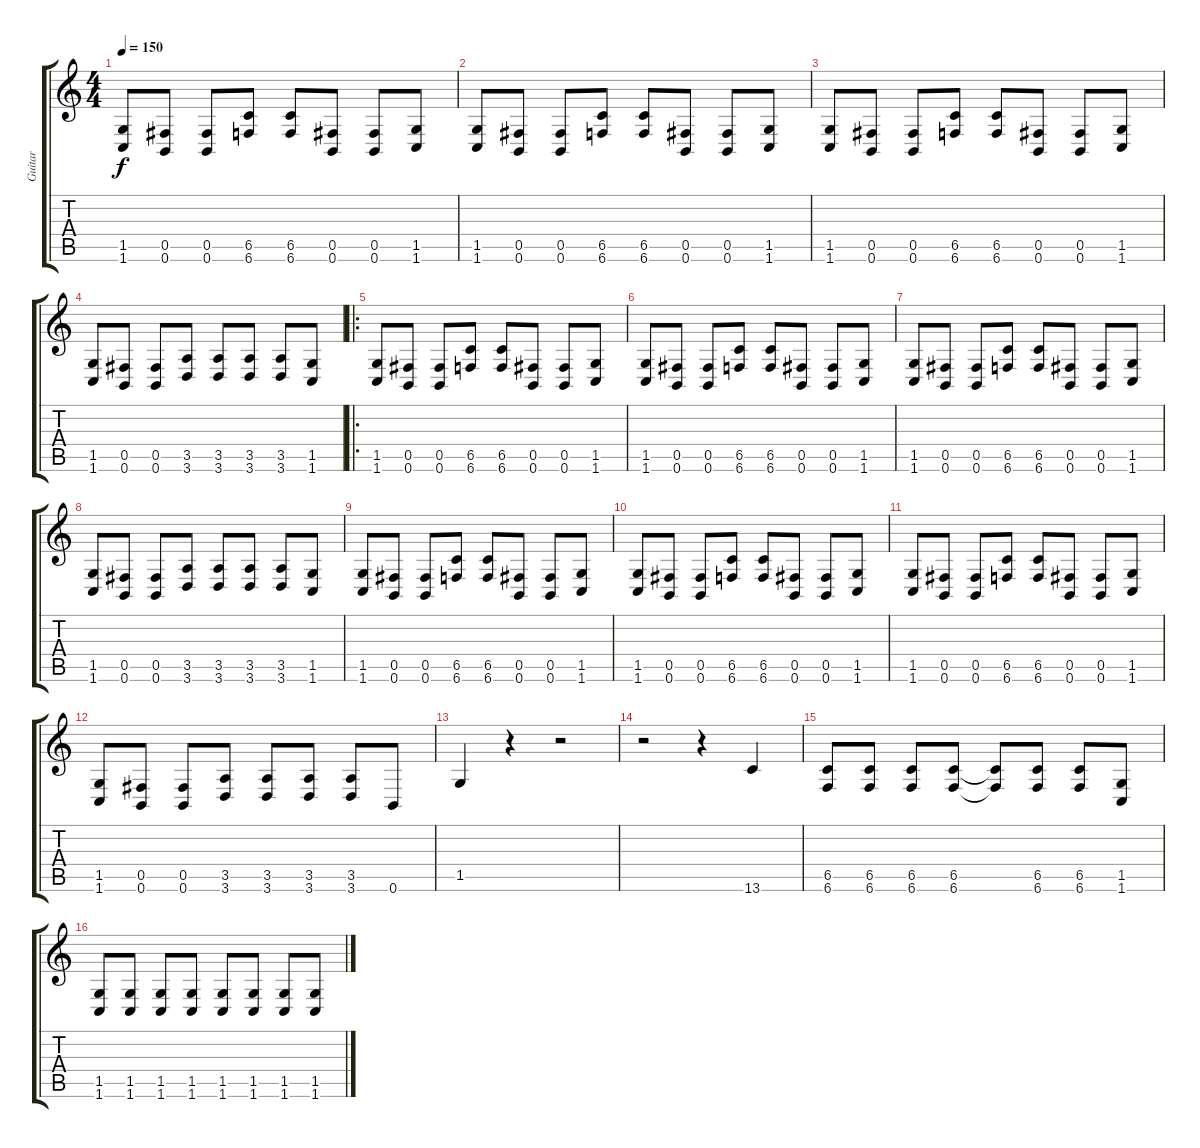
\track ("Guitar" "Guitar") {instrument distortionguitar}
\staff {score tabs}
\tuning (Db4 Ab3 E3 B2 Gb2 B1) {hide}
\ts (4 4)
\tempo 150
\clef g2
\ks c
(1.5 1.6).8{dy f} (0.5 0.6).8 (0.5 0.6).8 (6.5 6.6).8 (6.5 6.6).8 (0.5 0.6).8 (0.5 0.6).8 (1.5 1.6).8 |
(1.5 1.6).8 (0.5 0.6).8 (0.5 0.6).8 (6.5 6.6).8 (6.5 6.6).8 (0.5 0.6).8 (0.5 0.6).8 (1.5 1.6).8 |
(1.5 1.6).8 (0.5 0.6).8 (0.5 0.6).8 (6.5 6.6).8 (6.5 6.6).8 (0.5 0.6).8 (0.5 0.6).8 (1.5 1.6).8 |
(1.5 1.6).8 (0.5 0.6).8 (0.5 0.6).8 (3.5 3.6).8 (3.5 3.6).8 (3.5 3.6).8 (3.5 3.6).8 (1.5 1.6).8 |
\ro
(1.5 1.6).8 (0.5 0.6).8 (0.5 0.6).8 (6.5 6.6).8 (6.5 6.6).8 (0.5 0.6).8 (0.5 0.6).8 (1.5 1.6).8 |
(1.5 1.6).8 (0.5 0.6).8 (0.5 0.6).8 (6.5 6.6).8 (6.5 6.6).8 (0.5 0.6).8 (0.5 0.6).8 (1.5 1.6).8 |
(1.5 1.6).8 (0.5 0.6).8 (0.5 0.6).8 (6.5 6.6).8 (6.5 6.6).8 (0.5 0.6).8 (0.5 0.6).8 (1.5 1.6).8 |
(1.5 1.6).8 (0.5 0.6).8 (0.5 0.6).8 (3.5 3.6).8 (3.5 3.6).8 (3.5 3.6).8 (3.5 3.6).8 (1.5 1.6).8 |
(1.5 1.6).8 (0.5 0.6).8 (0.5 0.6).8 (6.5 6.6).8 (6.5 6.6).8 (0.5 0.6).8 (0.5 0.6).8 (1.5 1.6).8 |
(1.5 1.6).8 (0.5 0.6).8 (0.5 0.6).8 (6.5 6.6).8 (6.5 6.6).8 (0.5 0.6).8 (0.5 0.6).8 (1.5 1.6).8 |
(1.5 1.6).8 (0.5 0.6).8 (0.5 0.6).8 (6.5 6.6).8 (6.5 6.6).8 (0.5 0.6).8 (0.5 0.6).8 (1.5 1.6).8 |
(1.5 1.6).8 (0.5 0.6).8 (0.5 0.6).8 (3.5 3.6).8 (3.5 3.6).8 (3.5 3.6).8 (3.5 3.6).8 0.6.8 |
1.5.4 r.4 r.2 |
r.2 r.4 13.6.4 |
(6.5 6.6).8 (6.5 6.6).8 (6.5 6.6).8 (6.5 6.6).8 (6.5{t} 6.6{t}).8 (6.5 6.6).8 (6.5 6.6).8 (1.5 1.6).8 |
(1.5 1.6).8 (1.5 1.6).8 (1.5 1.6).8 (1.5 1.6).8 (1.5 1.6).8 (1.5 1.6).8 (1.5 1.6).8 (1.5 1.6).8
